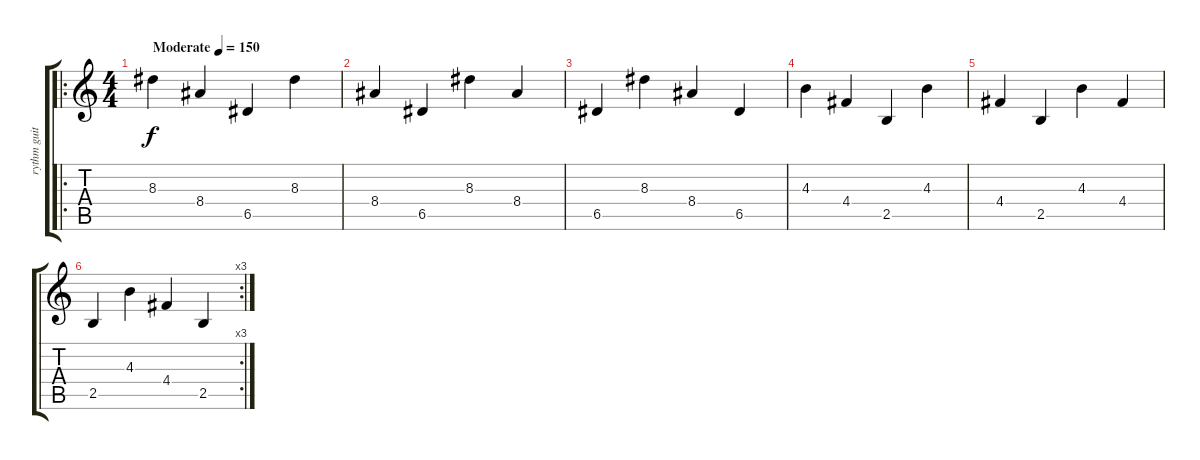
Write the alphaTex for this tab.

\track ("rythm guitar 2" "rythm guit") {instrument electricguitarclean}
\staff {score tabs}
\tuning (E4 B3 G3 D3 A2 E2) {hide}
\ro
\ts (4 4)
\tempo (150 "Moderate")
\clef g2
\ks c
8.3.4{dy f instrument electricguitarclean} 8.4.4 6.5.4 8.3.4 |
8.4.4 6.5.4 8.3.4 8.4.4 |
6.5.4 8.3.4 8.4.4 6.5.4 |
4.3.4 4.4.4 2.5.4 4.3.4 |
4.4.4 2.5.4 4.3.4 4.4.4 |
\rc 3
2.5.4 4.3.4 4.4.4 2.5.4
